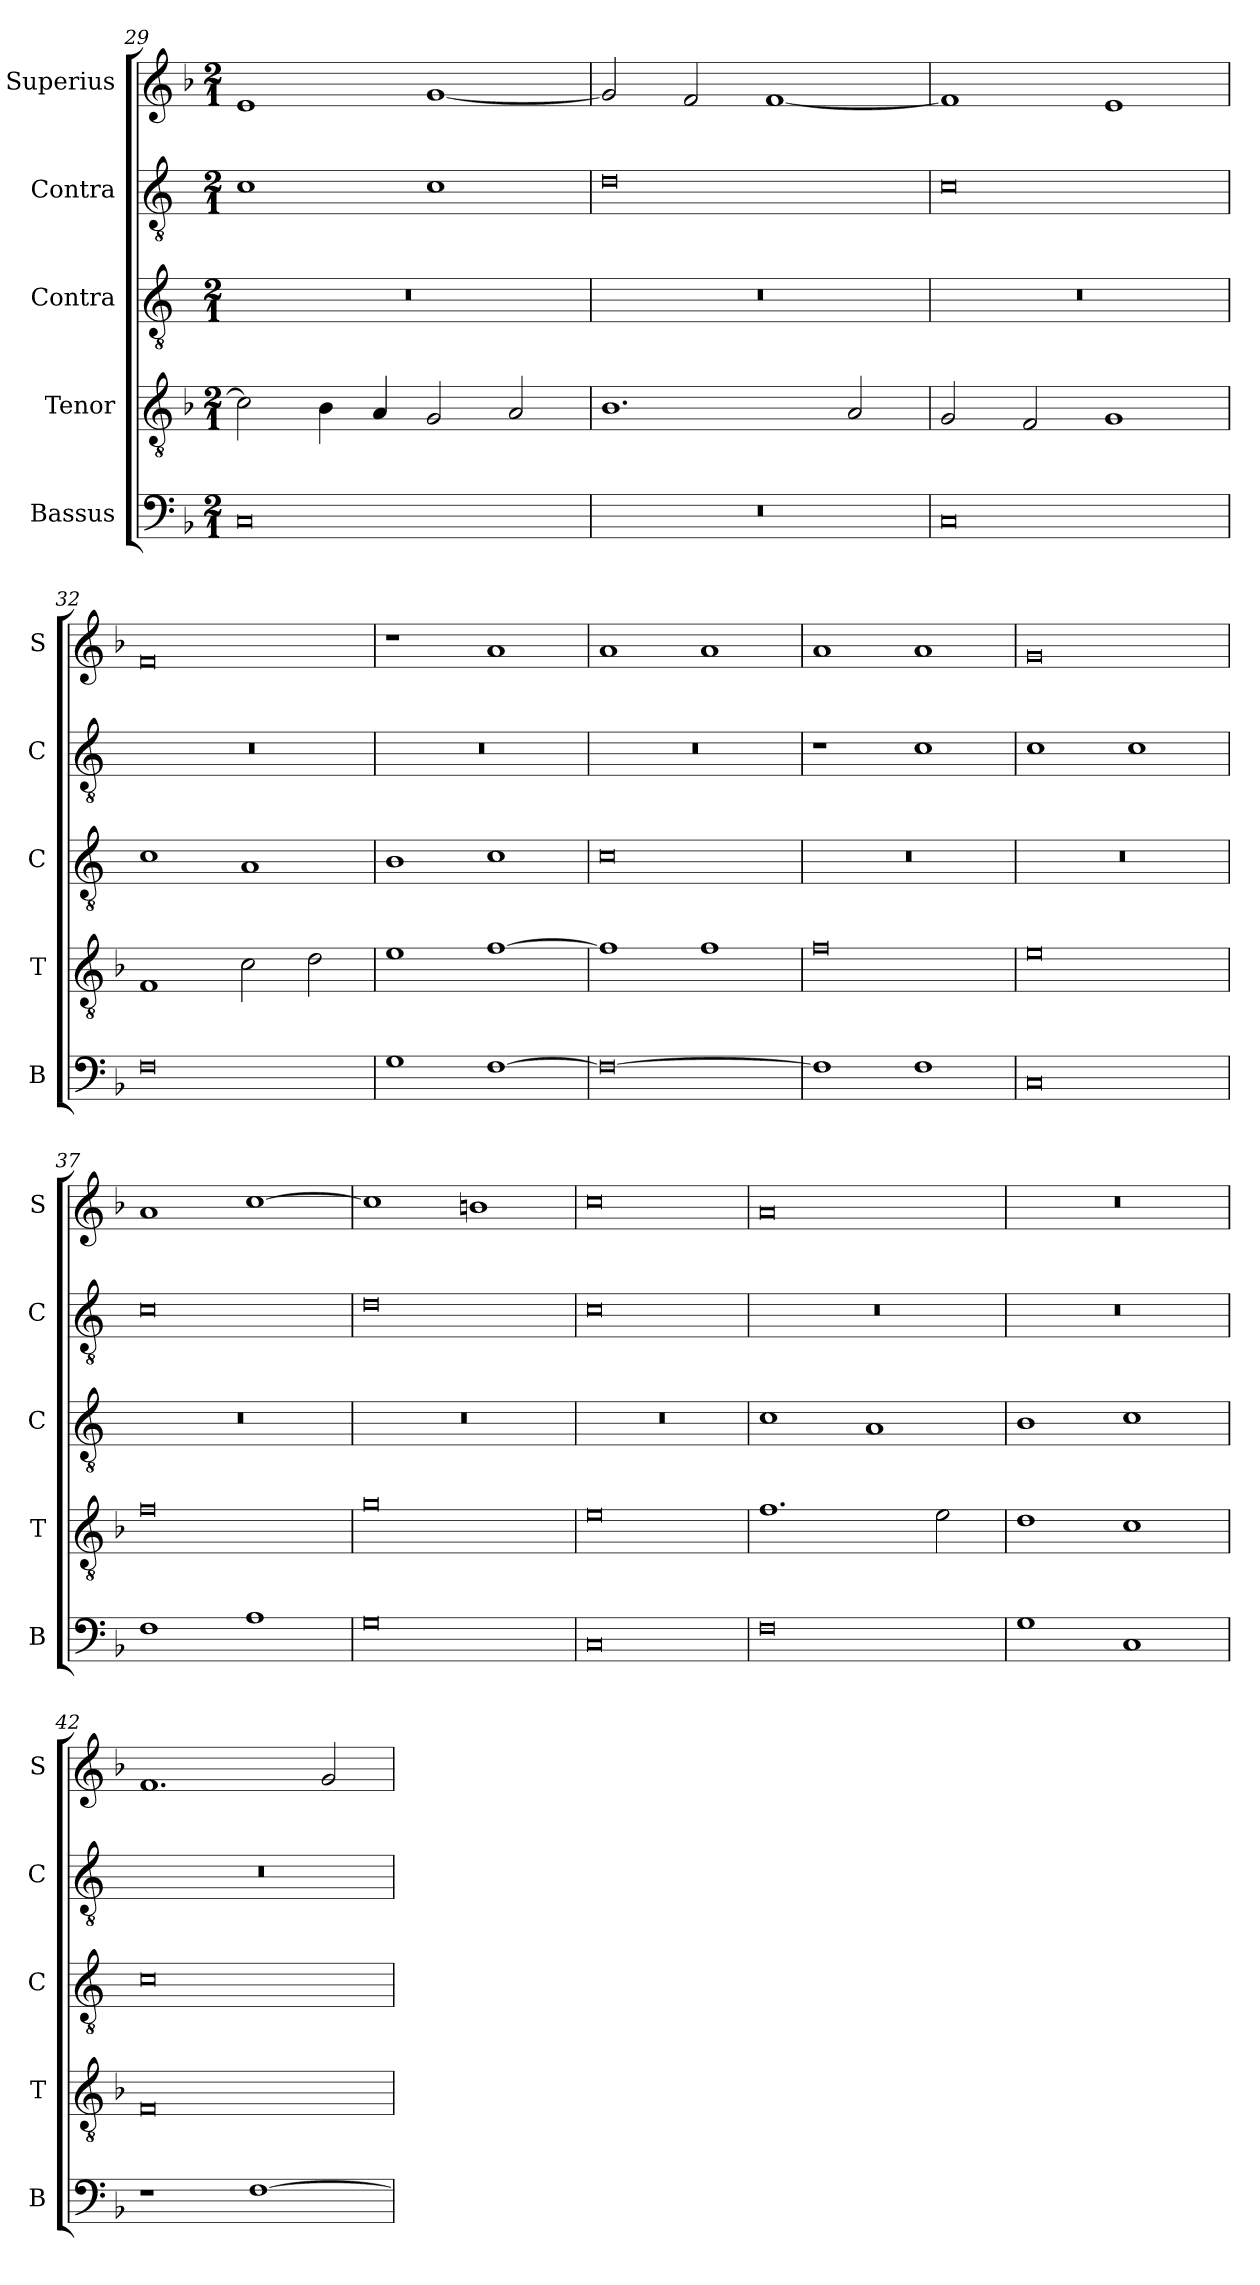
**kern	**kern	**kern	**kern	**kern
*part5	*part4	*part3	*part2	*part1
*staff5	*staff4	*staff3	*staff2	*staff1
*I"Bassus	*I"Tenor	*I"Contra	*I"Contra	*I"Superius
*I'B	*I'T	*I'C	*I'C	*I'S
*clefF4	*clefGv2	*clefGv2	*clefGv2	*clefG2
*k[b-]	*k[b-]	*k[]	*k[]	*k[b-]
*M2/1	*M2/1	*M2/1	*M2/1	*M2/1
=29	=29	=29	=29	=29
0C	2c]	0r	1c	1e
.	4B-	.	.	.
.	4A	.	.	.
.	2G	.	1c	[1g
.	2A	.	.	.
=30	=30	=30	=30	=30
0r	1.B-	0r	0d	2g]
.	.	.	.	2f
.	.	.	.	[1f
.	2A	.	.	.
=31	=31	=31	=31	=31
0C	2G	0r	0c	1f]
.	2F	.	.	.
.	1G	.	.	1e
=32	=32	=32	=32	=32
0F	1F	1c	0r	0f
.	2c	1A	.	.
.	2d	.	.	.
=33	=33	=33	=33	=33
1G	1e	1B	0r	1r
[1F	[1f	1c	.	1a
=34	=34	=34	=34	=34
0F_	1f]	0c	0r	1a
.	1f	.	.	1a
=35	=35	=35	=35	=35
1F]	0f	0r	1r	1a
1F	.	.	1c	1a
=36	=36	=36	=36	=36
0C	0e	0r	1c	0g
.	.	.	1c	.
=37	=37	=37	=37	=37
1F	0f	0r	0c	1a
1A	.	.	.	[1cc
=38	=38	=38	=38	=38
0G	0g	0r	0d	1cc]
.	.	.	.	1bn
=39	=39	=39	=39	=39
0C	0e	0r	0c	0cc
=40	=40	=40	=40	=40
0F	1.f	1c	0r	0a
.	.	1A	.	.
.	2e	.	.	.
=41	=41	=41	=41	=41
1G	1d	1B	0r	0r
1C	1c	1c	.	.
=42	=42	=42	=42	=42
1r	0F	0c	0r	1.f
[1F	.	.	.	.
.	.	.	.	2g
=	=	=	=	=
*-	*-	*-	*-	*-
